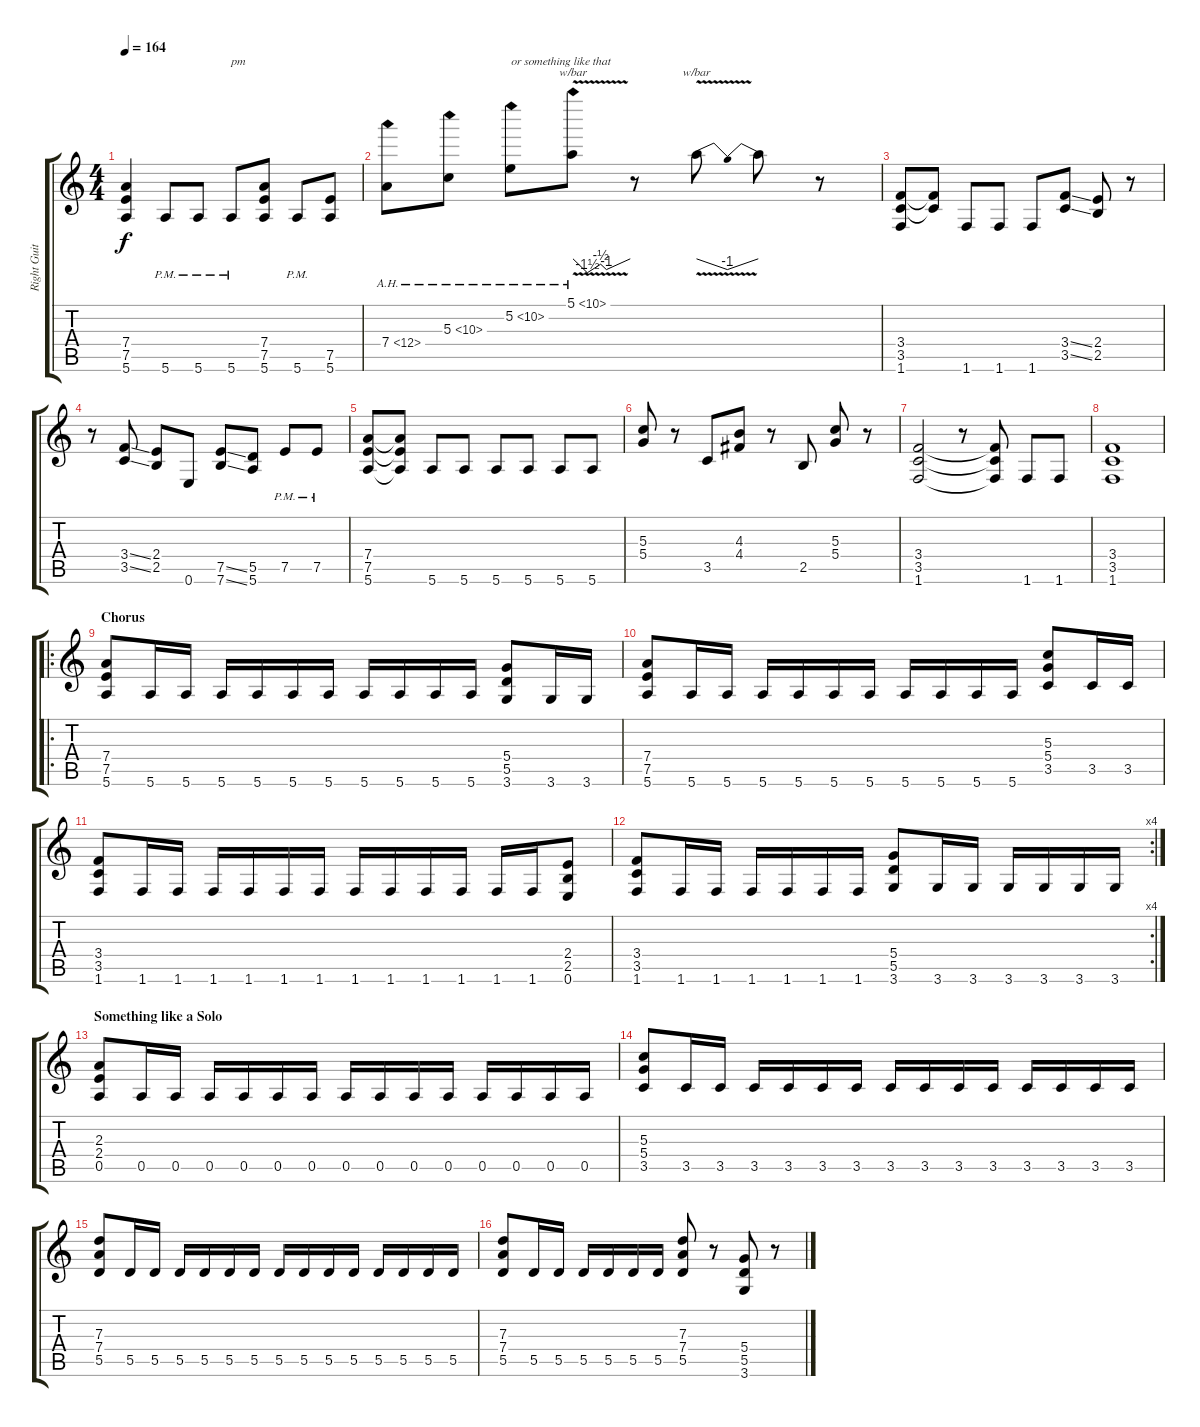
\track ("Right Guitar" "Right Guit") {instrument distortionguitar}
\staff {score tabs}
\tuning (E4 B3 G3 D3 A2 E2) {hide}
\ts (4 4)
\tempo 164
\clef g2
\ks c
(7.4 7.5 5.6).4{dy f} 5.6{pm}.8 5.6{pm}.8 5.6{pm}.8{txt "pm"} (7.4 7.5 5.6).8 5.6{pm}.8 (7.5 5.6).8 |
7.4{ah 5}.8 5.3{ah 5}.8 5.2{ah 5}.8{txt "or something like that"} 5.1{ah 5 v}.8{tbe (custom default 0 0 15 -6 29 -2 35 -4 60 0)} r.8 5.1{t}.8{tbe (dip default 0 0 30 -4 60 0)} 5.1{t}.8 r.8 |
(3.4 3.5 1.6).8 (3.4{t} 3.5{t}).8 1.6.8 1.6.8 1.6.8 (3.4{ss} 3.5{ss}).8 (2.4 2.5).8 r.8 |
r.8 (3.4{ss} 3.5{ss}).8 (2.4 2.5).8 0.6.8 (7.5{ss} 7.6{ss}).8 (5.5 5.6).8 7.5{pm}.8 7.5{pm}.8 |
(7.4 7.5 5.6).8 (7.4{t} 7.5{t} 5.6{t}).8 5.6.8 5.6.8 5.6.8 5.6.8 5.6.8 5.6.8 |
(5.3 5.4).8 r.8 3.5.8 (4.3 4.4).8 r.8 2.5.8 (5.3 5.4).8 r.8 |
(3.4 3.5 1.6).2 r.8 (3.4{t} 3.5{t} 1.6{t}).8 1.6.8 1.6.8 |
(3.4 3.5 1.6).1 |
\ro
\section ("" "Chorus")
(7.4 7.5 5.6).8{volume 16} 5.6.16 5.6.16 5.6.16 5.6.16 5.6.16 5.6.16 5.6.16 5.6.16 5.6.16 5.6.16 (5.4 5.5 3.6).8 3.6.16 3.6.16 |
(7.4 7.5 5.6).8 5.6.16 5.6.16 5.6.16 5.6.16 5.6.16 5.6.16 5.6.16 5.6.16 5.6.16 5.6.16 (5.3 5.4 3.5).8 3.5.16 3.5.16 |
(3.4 3.5 1.6).8 1.6.16 1.6.16 1.6.16 1.6.16 1.6.16 1.6.16 1.6.16 1.6.16 1.6.16 1.6.16 1.6.16 1.6.16 (2.4 2.5 0.6).8 |
\rc 4
(3.4 3.5 1.6).8 1.6.16 1.6.16 1.6.16 1.6.16 1.6.16 1.6.16 (5.4 5.5 3.6).8 3.6.16 3.6.16 3.6.16 3.6.16 3.6.16 3.6.16 |
\section ("" "Something like a Solo")
(2.3 2.4 0.5).8 0.5.16 0.5.16 0.5.16 0.5.16 0.5.16 0.5.16 0.5.16 0.5.16 0.5.16 0.5.16 0.5.16 0.5.16 0.5.16 0.5.16 |
(5.3 5.4 3.5).8 3.5.16 3.5.16 3.5.16 3.5.16 3.5.16 3.5.16 3.5.16 3.5.16 3.5.16 3.5.16 3.5.16 3.5.16 3.5.16 3.5.16 |
(7.3 7.4 5.5).8 5.5.16 5.5.16 5.5.16 5.5.16 5.5.16 5.5.16 5.5.16 5.5.16 5.5.16 5.5.16 5.5.16 5.5.16 5.5.16 5.5.16 |
(7.3 7.4 5.5).8 5.5.16 5.5.16 5.5.16 5.5.16 5.5.16 5.5.16 (7.3 7.4 5.5).8 r.8 (5.4 5.5 3.6).8 r.8
